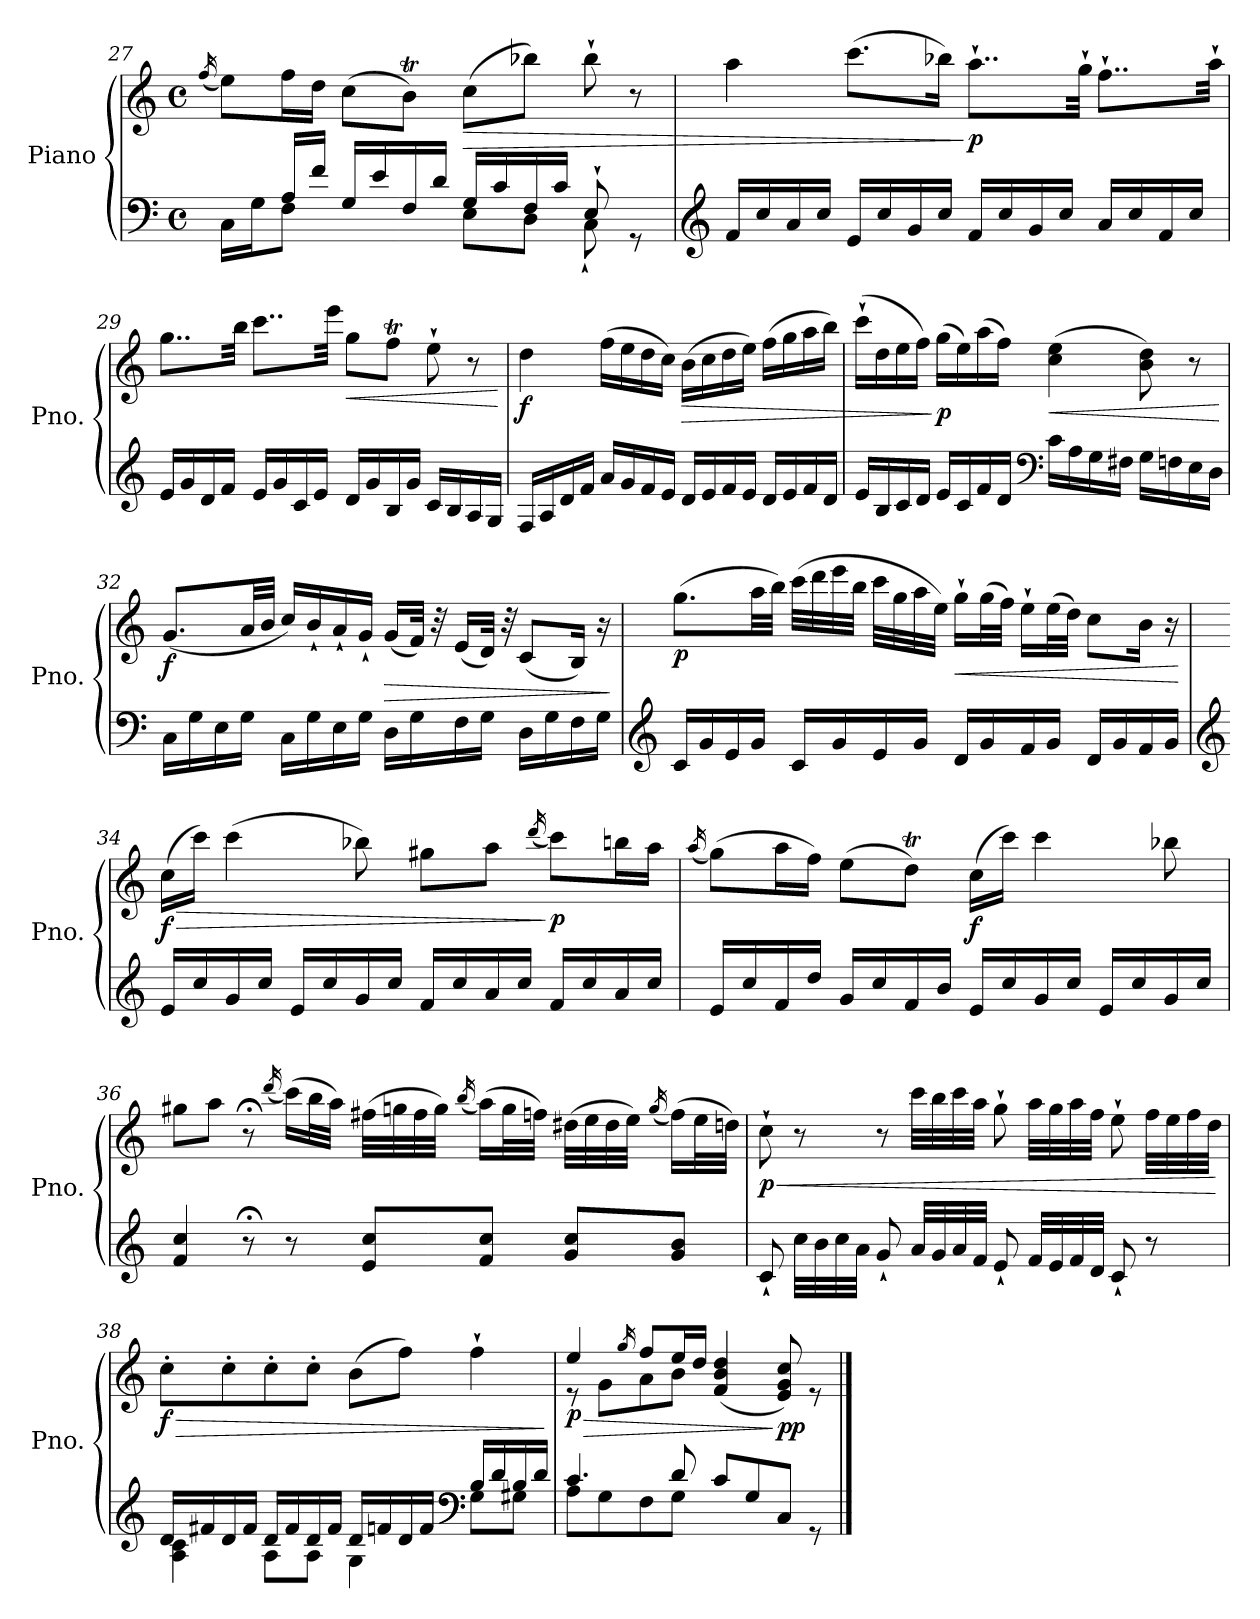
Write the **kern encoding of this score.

**kern	**kern	**dynam
*part1	*part1	*part1
*staff2	*staff1	*staff1/2
*I"Piano	*	*
*I'Pno.	*	*
*clefF4	*clefG2	*
*k[]	*k[]	*
*M4/4	*M4/4	*
*met(c)	*met(c)	*
=27	=27	=27
.	(16qff/	.
*^	*	*
16C\LL	8ryy	8ee\L)	.
16G\J	.	.	.
8F\J	16A/LL	16ff\L	.
.	16f/JJ	16dd\JJ	.
16G/LL	4ryy	(8cc\L	.
16e/	.	.	.
16F/	.	8bt\J)	.
16d/JJ	.	.	.
!	!	!	!LO:HP:b
16G/LL	8E\L	(8cc\L	>
16c/	.	.	.
16F/	8D\J	8bb-X\J)	.
16c/JJ	.	.	.
8E`/	8C`\	8bb-`\	.
8rGG	8ryy	8r	.
*v	*v	*	*
!!LO:LB:g=z
=28	=28	=28
*clefG2	*	*
16f/LL	4aa\	.
16cc/	.	.
16a/	.	.
16cc/JJ	.	.
16e/LL	(8.ccc\L	.
16cc/	.	.
16g/	.	.
16cc/JJ	16bb-X\Jk)	.
!	!	!LO:DY:n=1:b
16f/LL	8..aa`\L	] p
16cc/	.	.
16g/	.	.
16cc/JJ	.	.
.	32gg`\Jkk	.
16a/LL	8..ff`\L	.
16cc/	.	.
16f/	.	.
16cc/JJ	.	.
.	32aa`\Jkk	.
=29	=29	=29
16e/LL	8..gg\L	.
16g/	.	.
16d/	.	.
16f/JJ	.	.
.	32bb\Jkk	.
16e/LL	8..ccc\L	.
16g/	.	.
16c/	.	.
16e/JJ	.	.
.	32eee\Jkk	.
!	!	!LO:HP:b
16d/LL	8gg\L	<
16g/	.	.
16B/	8ffT\J	.
16g/JJ	.	.
16c/LL	8ee`\	.
16B/	.	.
16A/	8r	.
16G/JJ	.	.
.	.	[
!!LO:LB:g=z
=30	=30	=30
!	!	!LO:DY:b
16F/LL	4dd\	f
16A/	.	.
16d/	.	.
16f/JJ	.	.
16a/LL	(16ff\LL	.
16g/	16ee\	.
16f/	16dd\	.
16e/JJ	16cc\JJ)	.
!	!	!LO:HP:b
16d/LL	(16b\LL	>
16e/	16cc\	.
16f/	16dd\	.
16e/JJ	16ee\JJ)	.
16d/LL	(16ff\LL	.
16e/	16gg\	.
16f/	16aa\	.
16d/JJ	16bb\JJ)	.
=31	=31	=31
16e/LL	(16ccc`\LL	.
16B/	16dd\	.
16c/	16ee\	.
16d/JJ	16ff\JJ)	.
!	!	!LO:DY:n=1:b
16e/LL	(16gg\LL	] p
16c/	16ee\)	.
16f/	(16aa\	.
16d/JJ	16ff\JJ)	.
*clefF4	*	*
!	!	!LO:HP:b
16c\LL	(4cc\ 4ee\	<
16A\	.	.
16G\	.	.
16F#X\JJ	.	.
16G\LL	8b\ 8dd\)	.
16Fn\	.	.
16E\	8r	.
16D\JJ	.	.
.	.	[
!!LO:LB:g=z
=32	=32	=32
!	!	!LO:DY:b
16C\LL	(8.g/L	f
16G\	.	.
16E\	.	.
16G\JJ	32a/LL	.
.	32b/JJJ	.
16C\LL	16cc/LL)	.
16G\	16b`/	.
16E\	16a`/	.
16G\JJ	16g`/JJ	.
!	!	!LO:HP:b
16D\LL	(16g/LL	>
16G\	32f/JJk)	.
.	32r	.
16F\	(16e/LL	.
16G\JJ	32d/JJk)	.
.	32r	.
16D\LL	(8c/L	.
16G\	.	.
16F\	16B/Jk)	.
16G\JJ	16r	.
.	.	]
=33	=33	=33
*clefG2	*	*
!	!	!LO:DY:b
16c/LL	(8.gg\L	p
16g/	.	.
16e/	.	.
16g/JJ	32aa\LL	.
.	32bb\JJJ)	.
16c/LL	(32ccc\LLL	.
.	32ddd\	.
16g/	32eee\	.
.	32bb\JJJ	.
16e/	32ccc\LLL	.
.	32gg\	.
16g/JJ	32aa\	.
.	32ee\JJJ)	.
!	!	!LO:HP:b
16d/LL	16gg`\LL	<
16g/	(32gg\L	.
.	32ff\JJJ)	.
16f/	16ee`\LL	.
16g/JJ	(32ee\L	.
.	32dd\JJJ)	.
16d/LL	8cc\L	.
16g/	.	.
16f/	16b\Jk	.
16g/JJ	16r	.
.	.	[
!!LO:PB:g=z
=34	=34	=34
*clefG2	*	*
!	!	!LO:HP:b
!	!	!LO:DY:n=1:b
16e/LL	(16cc\LL	> f
16cc/	16ccc\JJ)	.
16g/	(4ccc\	.
16cc/JJ	.	.
16e/LL	.	.
16cc/	.	.
16g/	8bb-X\)	.
16cc/JJ	.	.
16f/LL	8gg#X\L	.
16cc/	.	.
16a/	8aa\J	.
16cc/JJ	.	.
.	(16qddd/	.
!	!	!LO:DY:n=2:b
16f/LL	8ccc\L)	] p
16cc/	.	.
16a/	16bbn\L	.
16cc/JJ	16aa\JJ	.
=35	=35	=35
.	(16qaa/	.
16e/LL	(8gg\L)	.
16cc/	.	.
16f/	16aa\L	.
16dd/JJ	16ff\JJ)	.
16g/LL	(8ee\L	.
16cc/	.	.
16f/	8ddT\J)	.
16b/JJ	.	.
!	!	!LO:DY:b
16e/LL	(16cc\LL	f
16cc/	16ccc\JJ)	.
16g/	4ccc\	.
16cc/JJ	.	.
16e/LL	.	.
16cc/	.	.
16g/	8bb-X\	.
16cc/JJ	.	.
!!LO:LB:g=z
=36	=36	=36
4f/ 4cc/	8gg#X\L	.
.	8aa\J	.
8r;<	8r;<	.
.	(16qddd/	.
8r	(16ccc\LL)	.
.	32bb\L	.
.	32aa\JJJ)	.
8e/ 8cc/L	(32ff#X\LLL	.
.	32ggn\	.
.	32ff#\	.
.	32gg\JJJ)	.
.	(16qbb/	.
8f/ 8cc/J	(16aa\LL)	.
.	32gg\L	.
.	32ffn\JJJ)	.
8g/ 8cc/L	(32dd#X\LLL	.
.	32ee\	.
.	32dd#\	.
.	32ee\JJJ)	.
.	(16qgg/	.
8g/ 8b/J	(16ff\LL)	.
.	32ee\L	.
.	32ddn\JJJ)	.
!!LO:LB:g=z
=37	=37	=37
!	!	!LO:HP:b
!	!	!LO:DY:n=1:b
8c`/	8cc`\	< p
32cc\LLL	8r	.
32b\	.	.
32cc\	.	.
32a\JJJ	.	.
8g`/	8r	.
32a/LLL	32ccc\LLL	.
32g/	32bb\	.
32a/	32ccc\	.
32f/JJJ	32aa\JJJ	.
8e`/	8gg`\	.
32f/LLL	32aa\LLL	.
32e/	32gg\	.
32f/	32aa\	.
32d/JJJ	32ff\JJJ	.
8c`/	8ee`\	.
8r	32ff\LLL	.
.	32ee\	.
.	32ff\	.
.	32dd\JJJ	.
.	.	[
=38	=38	=38
*^	*	*
!	!	!	!LO:HP:b
!	!	!	!LO:DY:n=1:b
16d/LL	4A\ 4c\	8cc'\L	> f
16f#X/	.	.	.
16d/	.	8cc'\	.
16f#/JJ	.	.	.
16d/LL	8A\L	8cc'\	.
16f#/	.	.	.
16d/	8A\J	8cc'\J	.
16f#/JJ	.	.	.
16d/LL	4G\	(8b\L	.
16fn/	.	.	.
16d/	.	8ff\J)	.
16f/JJ	.	.	.
*clefF4	*	*	*
16B/LL	8G\L	4ff`\	.
16d/	.	.	.
16B/	8G#X\J	.	.
16d/JJ	.	.	.
*v	*v	*	*
.	.	]
!!LO:LB:g=z
=39	=39	=39
*	*MM50	*
*^	*	*
!	!	!	!LO:HP:b
*	*	*^	*
!	!	!	!	!LO:DY:n=1:b
4.c/	8A\L	4ee/	8r	> p
*	*	*MM46	*	*
.	8G\	.	8g\L	.
*	*	*MM42	*	*
.	.	16qgg/	.	.
.	8F\	8ff/L	8a\	.
*	*	*MM38	*	*
8d/	8G\J	16ee/L	8b\J	.
.	.	16dd/JJ	.	.
*	*	*MM34	*	*
8c/L	2ryy	(4f/ 4b/ 4dd/	2ryy	.
8G/	.	.	.	.
*	*	*MM26	*	*
!	!	!	!	!LO:DY:n=2:b
8C/J	.	8e/ 8g/ 8cc/)	.	] pp
8rGG	.	8re	.	.
*v	*v	*	*	*
*	*v	*v	*
==	==	==
*-	*-	*-
